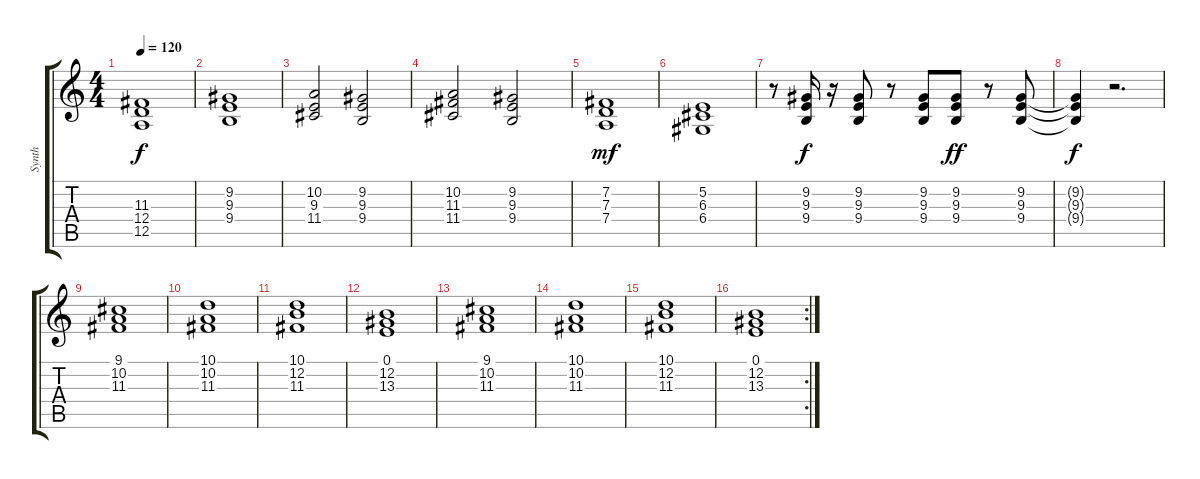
\track ("Synth" "Synth") {instrument synthstrings1}
\staff {score tabs}
\tuning (E4 B3 G3 D3 A2 E2) {hide}
\ts (4 4)
\tempo 120
\clef g2
\ks c
(11.3 12.4 12.5).1{dy f} |
(9.2 9.3 9.4).1 |
(10.2 9.3 11.4).2 (9.2 9.3 9.4).2 |
(10.2 11.3 11.4).2 (9.2 9.3 9.4).2 |
(7.2 7.3 7.4).1{dy mf} |
(5.2 6.3 6.4).1 |
r.8 (9.2 9.3 9.4).16{dy f} r.16 (9.2 9.3 9.4).8 r.8 (9.2 9.3 9.4).8 (9.2 9.3 9.4).8{dy ff} r.8 (9.2 9.3 9.4).8 |
(9.2{t} 9.3{t} 9.4{t}).4{dy f} r.2{d} |
(9.1 10.2 11.3).1 |
(10.1 10.2 11.3).1 |
(10.1 12.2 11.3).1 |
(0.1 12.2 13.3).1 |
(9.1 10.2 11.3).1 |
(10.1 10.2 11.3).1 |
(10.1 12.2 11.3).1 |
\rc 2
(0.1 12.2 13.3).1
